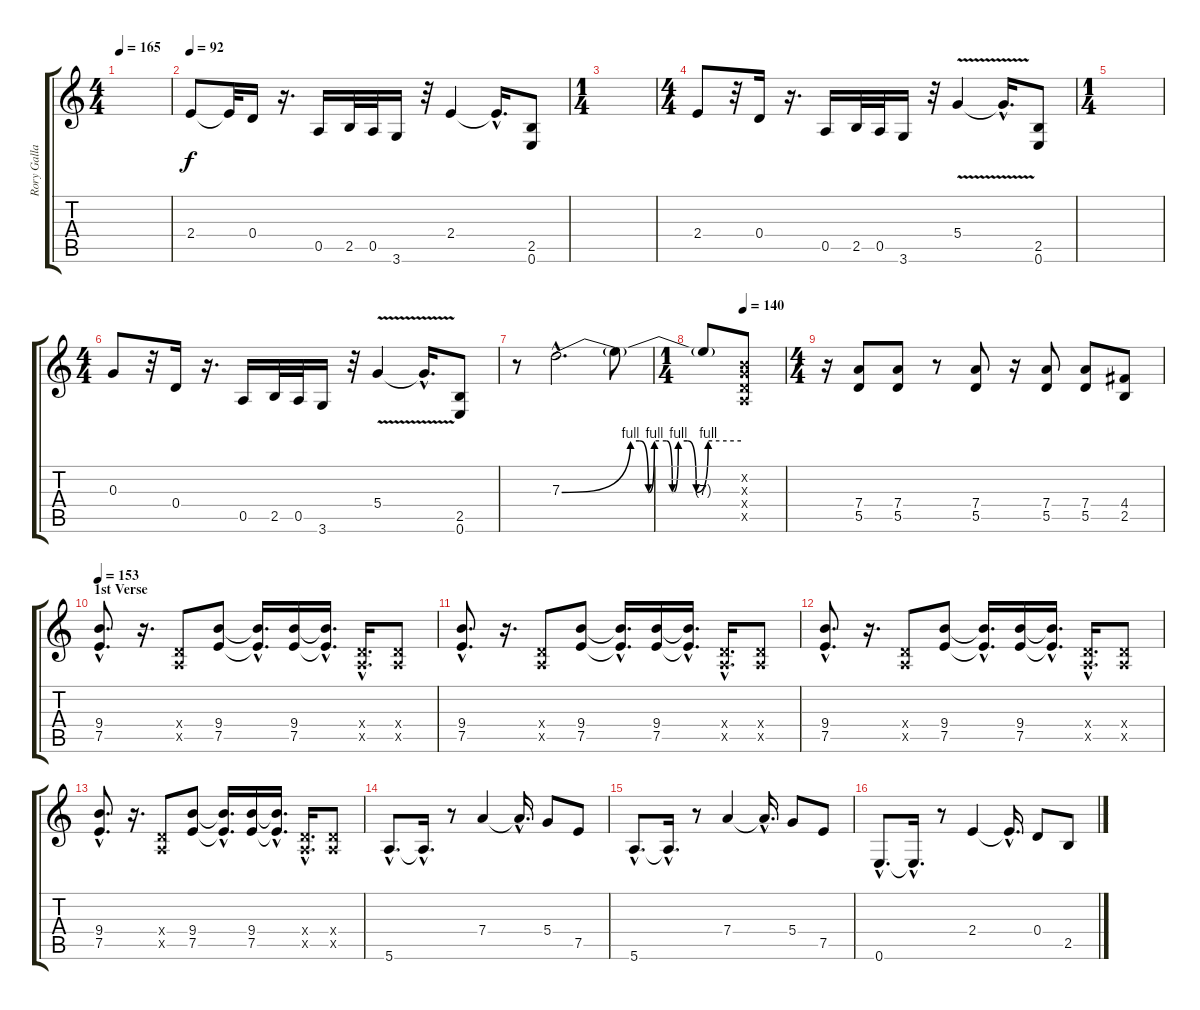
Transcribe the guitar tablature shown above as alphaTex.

\track ("Rory Gallagher" "Rory Galla") {instrument overdrivenguitar}
\staff {score tabs}
\tuning (E4 B3 G3 D3 A2 E2) {hide}
\ts (4 4)
\tempo 165
\clef g2
\ks c
|
\tempo 92
2.4.8 2.4{t}.32 0.4.16 r.16{d} 0.5.16 2.5.32 0.5.32 3.6.16 r.32 2.4.4 2.4{hac t}.16{d} (2.5 0.6).8 |
\ts (1 4)
|
\ts (4 4)
2.4.8 r.32 0.4.16 r.16{d} 0.5.16 2.5.32 0.5.32 3.6.16 r.32 5.4{v}.4 5.4{hac t}.16{d} (2.5 0.6).8 |
\ts (1 4)
|
\ts (4 4)
0.3.8 r.32 0.4.16 r.16{d} 0.5.16 2.5.32 0.5.32 3.6.16 r.32 5.4{v}.4 5.4{hac t}.16{d} (2.5 0.6).8 |
r.8 7.3{be (custom 0 0 23 4 26 4 29 0 31 4 35 4 37 0 39 4 42 4 45 0 49 4 60 4) hac}.2{d} 7.3{t}.8 |
\ts (1 4)
\tempo (140 0.5)
7.3{t}.8 (0.2{x} 0.3{x} 0.4{x} 0.5{x}).8 |
\ts (4 4)
r.16 (7.4 5.5).8 (7.4 5.5).8 r.8 (7.4 5.5).8 r.16 (7.4 5.5).8 (7.4 5.5).8 (4.4 2.5).8 |
\section ("" "1st Verse")
\tempo 153
(9.4{hac} 7.5{hac}).8{d} r.16{d} (0.4{x} 0.5{x}).8 (9.4 7.5).8 (9.4{hac t} 7.5{hac t}).16{d} (9.4 7.5).16 (9.4{hac t} 7.5{hac t}).16{d} (0.4{hac x} 0.5{hac x}).16{d} (0.4{x} 0.5{x}).8 |
(9.4{hac} 7.5{hac}).8{d} r.16{d} (0.4{x} 0.5{x}).8 (9.4 7.5).8 (9.4{hac t} 7.5{hac t}).16{d} (9.4 7.5).16 (9.4{hac t} 7.5{hac t}).16{d} (0.4{hac x} 0.5{hac x}).16{d} (0.4{x} 0.5{x}).8 |
(9.4{hac} 7.5{hac}).8{d} r.16{d} (0.4{x} 0.5{x}).8 (9.4 7.5).8 (9.4{hac t} 7.5{hac t}).16{d} (9.4 7.5).16 (9.4{hac t} 7.5{hac t}).16{d} (0.4{hac x} 0.5{hac x}).16{d} (0.4{x} 0.5{x}).8 |
(9.4{hac} 7.5{hac}).8{d} r.16{d} (0.4{x} 0.5{x}).8 (9.4 7.5).8 (9.4{hac t} 7.5{hac t}).16{d} (9.4 7.5).16 (9.4{hac t} 7.5{hac t}).16{d} (0.4{hac x} 0.5{hac x}).16{d} (0.4{x} 0.5{x}).8 |
5.6{hac}.8{d} 5.6{hac t}.16{d} r.8 7.4.4 7.4{hac t}.16{d} 5.4.8 7.5.8 |
5.6{hac}.8{d} 5.6{hac t}.16{d} r.8 7.4.4 7.4{hac t}.16{d} 5.4.8 7.5.8 |
0.6{hac}.8{d} 0.6{hac t}.16{d} r.8 2.4.4 2.4{hac t}.16{d} 0.4.8 2.5.8
